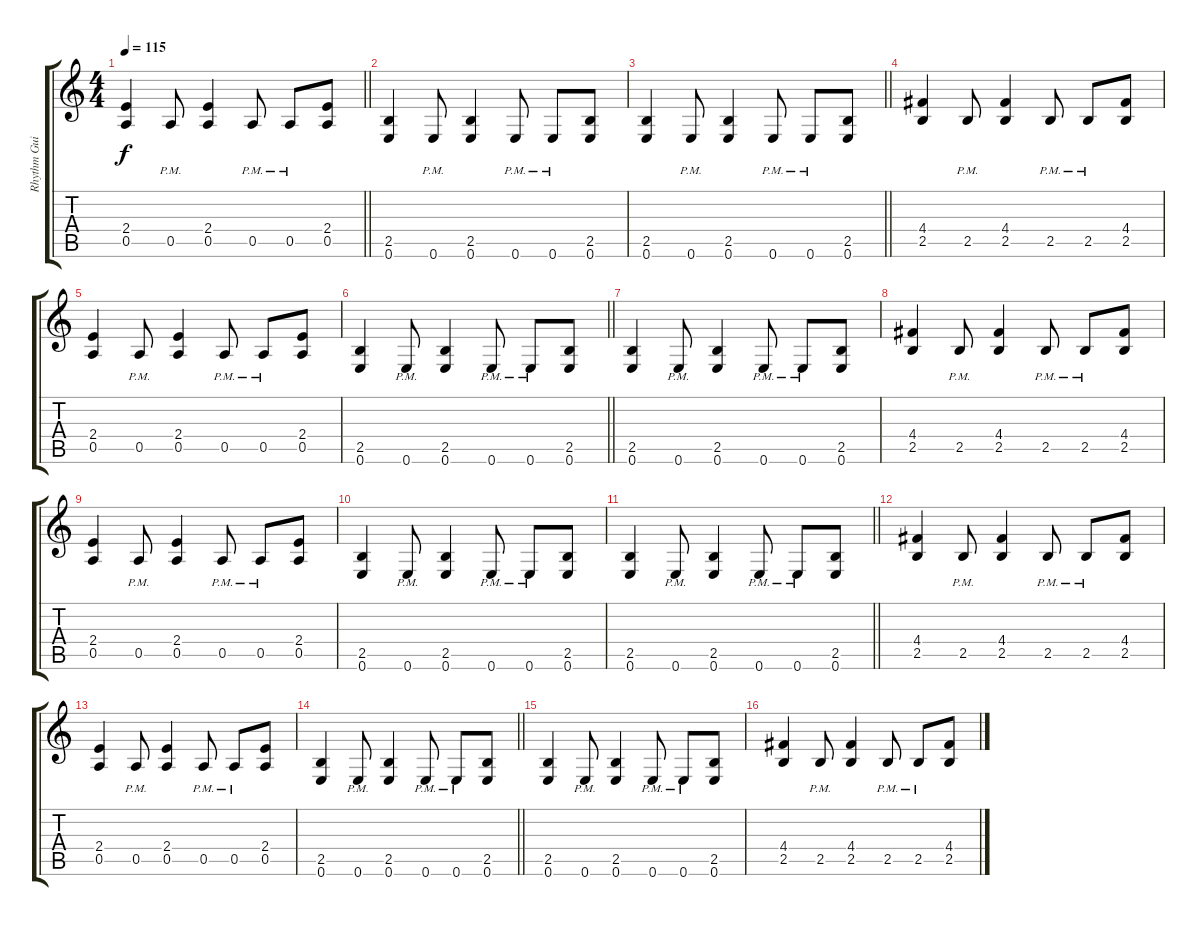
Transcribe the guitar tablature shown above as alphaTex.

\track ("Rhythm Guitar" "Rhythm Gui") {instrument electricguitarjazz}
\staff {score tabs}
\tuning (E4 B3 G3 D3 A2 E2) {hide}
\ts (4 4)
\tempo 115
\clef g2
\barLineRight lightlight
\ks c
(2.4 0.5).4{dy f} 0.5{pm}.8 (2.4 0.5).4 0.5{pm}.8 0.5{pm}.8 (2.4 0.5).8 |
(2.5 0.6).4 0.6{pm}.8 (2.5 0.6).4 0.6{pm}.8 0.6{pm}.8 (2.5 0.6).8 |
\barLineRight lightlight
(2.5 0.6).4 0.6{pm}.8 (2.5 0.6).4 0.6{pm}.8 0.6{pm}.8 (2.5 0.6).8 |
(4.4 2.5).4 2.5{pm}.8 (4.4 2.5).4 2.5{pm}.8 2.5{pm}.8 (4.4 2.5).8 |
(2.4 0.5).4 0.5{pm}.8 (2.4 0.5).4 0.5{pm}.8 0.5{pm}.8 (2.4 0.5).8 |
\barLineRight lightlight
(2.5 0.6).4 0.6{pm}.8 (2.5 0.6).4 0.6{pm}.8 0.6{pm}.8 (2.5 0.6).8 |
(2.5 0.6).4 0.6{pm}.8 (2.5 0.6).4 0.6{pm}.8 0.6{pm}.8 (2.5 0.6).8 |
(4.4 2.5).4 2.5{pm}.8 (4.4 2.5).4 2.5{pm}.8 2.5{pm}.8 (4.4 2.5).8 |
(2.4 0.5).4 0.5{pm}.8 (2.4 0.5).4 0.5{pm}.8 0.5{pm}.8 (2.4 0.5).8 |
(2.5 0.6).4 0.6{pm}.8 (2.5 0.6).4 0.6{pm}.8 0.6{pm}.8 (2.5 0.6).8 |
\barLineRight lightlight
(2.5 0.6).4 0.6{pm}.8 (2.5 0.6).4 0.6{pm}.8 0.6{pm}.8 (2.5 0.6).8 |
(4.4 2.5).4 2.5{pm}.8 (4.4 2.5).4 2.5{pm}.8 2.5{pm}.8 (4.4 2.5).8 |
(2.4 0.5).4 0.5{pm}.8 (2.4 0.5).4 0.5{pm}.8 0.5{pm}.8 (2.4 0.5).8 |
\barLineRight lightlight
(2.5 0.6).4 0.6{pm}.8 (2.5 0.6).4 0.6{pm}.8 0.6{pm}.8 (2.5 0.6).8 |
(2.5 0.6).4{volume 0} 0.6{pm}.8 (2.5 0.6).4 0.6{pm}.8 0.6{pm}.8 (2.5 0.6).8 |
(4.4 2.5).4 2.5{pm}.8 (4.4 2.5).4 2.5{pm}.8 2.5{pm}.8 (4.4 2.5).8
